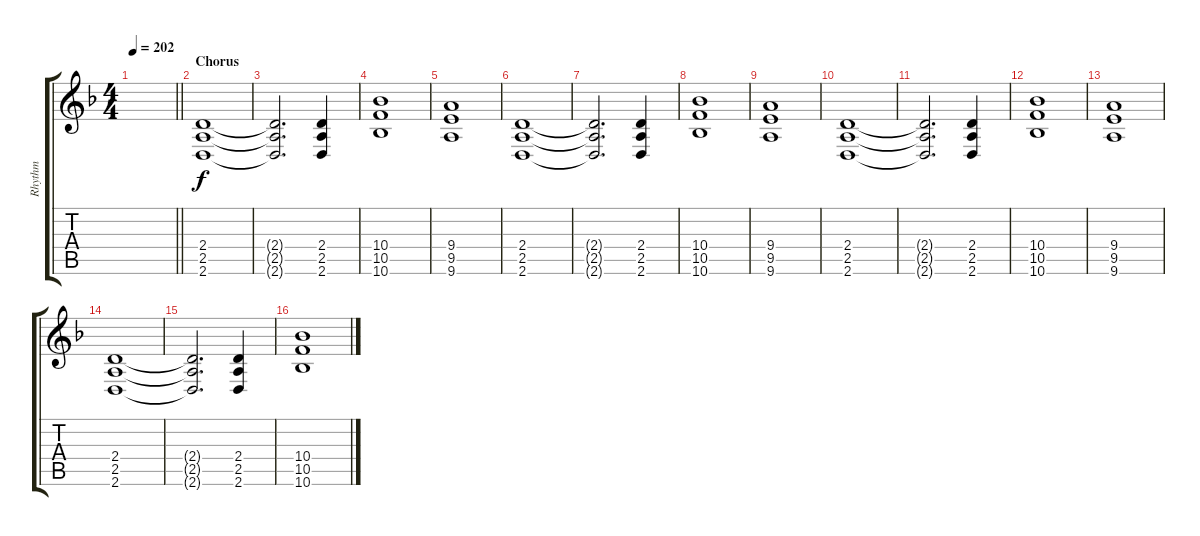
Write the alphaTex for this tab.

\track ("Rhythm" "Rhythm") {instrument distortionguitar}
\staff {score tabs}
\tuning (D4 A3 F3 C3 G2 C2) {hide}
\ts (4 4)
\tempo 202
\clef g2
\barLineRight lightlight
\ks f
|
\section ("" "Chorus")
(2.4 2.5 2.6).1 |
(2.4{t} 2.5{t} 2.6{t}).2{d} (2.4 2.5 2.6).4 |
(10.4 10.5 10.6).1 |
(9.4 9.5 9.6).1 |
(2.4 2.5 2.6).1 |
(2.4{t} 2.5{t} 2.6{t}).2{d} (2.4 2.5 2.6).4 |
(10.4 10.5 10.6).1 |
(9.4 9.5 9.6).1 |
(2.4 2.5 2.6).1 |
(2.4{t} 2.5{t} 2.6{t}).2{d} (2.4 2.5 2.6).4 |
(10.4 10.5 10.6).1 |
(9.4 9.5 9.6).1 |
(2.4 2.5 2.6).1 |
(2.4{t} 2.5{t} 2.6{t}).2{d} (2.4 2.5 2.6).4 |
(10.4 10.5 10.6).1
